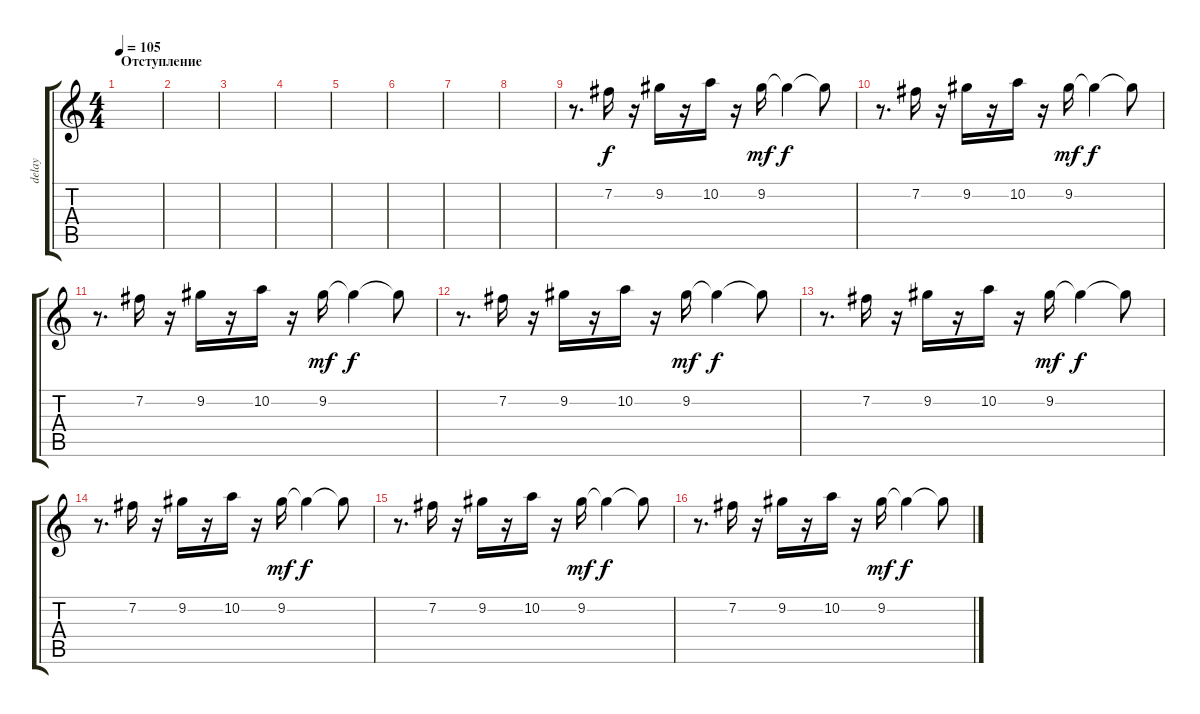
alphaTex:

\track ("delay" "delay") {instrument electricguitarjazz}
\staff {score tabs}
\tuning (E4 B3 G3 D3 A2 E2) {hide}
\ts (4 4)
\section ("" "Отступление")
\tempo 105
\clef g2
\ks c
|
|
|
|
|
|
|
|
r.8{d} 7.2.16 r.16 9.2.16 r.16 10.2.16 r.16 9.2.16{dy mf} 9.2{t}.4{dy f} 9.2{t}.8 |
r.8{d} 7.2.16 r.16 9.2.16 r.16 10.2.16 r.16 9.2.16{dy mf} 9.2{t}.4{dy f} 9.2{t}.8 |
r.8{d} 7.2.16 r.16 9.2.16 r.16 10.2.16 r.16 9.2.16{dy mf} 9.2{t}.4{dy f} 9.2{t}.8 |
r.8{d} 7.2.16 r.16 9.2.16 r.16 10.2.16 r.16 9.2.16{dy mf} 9.2{t}.4{dy f} 9.2{t}.8 |
r.8{d} 7.2.16 r.16 9.2.16 r.16 10.2.16 r.16 9.2.16{dy mf} 9.2{t}.4{dy f} 9.2{t}.8 |
r.8{d} 7.2.16 r.16 9.2.16 r.16 10.2.16 r.16 9.2.16{dy mf} 9.2{t}.4{dy f} 9.2{t}.8 |
r.8{d} 7.2.16 r.16 9.2.16 r.16 10.2.16 r.16 9.2.16{dy mf} 9.2{t}.4{dy f} 9.2{t}.8 |
r.8{d} 7.2.16 r.16 9.2.16 r.16 10.2.16 r.16 9.2.16{dy mf} 9.2{t}.4{dy f} 9.2{t}.8
